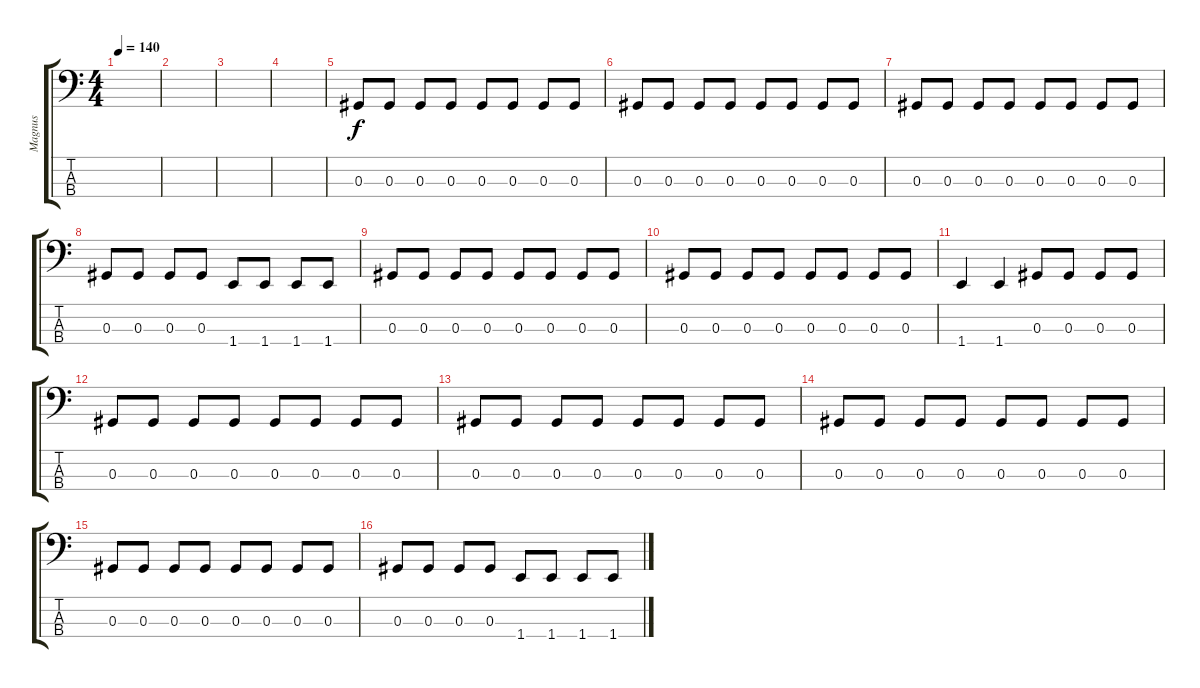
\track ("Magnus" "Magnus") {instrument electricbassfinger}
\staff {score tabs}
\tuning (Gb2 Db2 Ab1 Eb1) {hide}
\ts (4 4)
\tempo 140
\clef f4
\ks c
|
|
|
|
0.3.8 0.3.8 0.3.8 0.3.8 0.3.8 0.3.8 0.3.8 0.3.8 |
0.3.8 0.3.8 0.3.8 0.3.8 0.3.8 0.3.8 0.3.8 0.3.8 |
0.3.8 0.3.8 0.3.8 0.3.8 0.3.8 0.3.8 0.3.8 0.3.8 |
0.3.8 0.3.8 0.3.8 0.3.8 1.4.8 1.4.8 1.4.8 1.4.8 |
0.3.8 0.3.8 0.3.8 0.3.8 0.3.8 0.3.8 0.3.8 0.3.8 |
0.3.8 0.3.8 0.3.8 0.3.8 0.3.8 0.3.8 0.3.8 0.3.8 |
1.4.4 1.4.4 0.3.8 0.3.8 0.3.8 0.3.8 |
0.3.8 0.3.8 0.3.8 0.3.8 0.3.8 0.3.8 0.3.8 0.3.8 |
0.3.8 0.3.8 0.3.8 0.3.8 0.3.8 0.3.8 0.3.8 0.3.8 |
0.3.8 0.3.8 0.3.8 0.3.8 0.3.8 0.3.8 0.3.8 0.3.8 |
0.3.8 0.3.8 0.3.8 0.3.8 0.3.8 0.3.8 0.3.8 0.3.8 |
0.3.8 0.3.8 0.3.8 0.3.8 1.4.8 1.4.8 1.4.8 1.4.8
